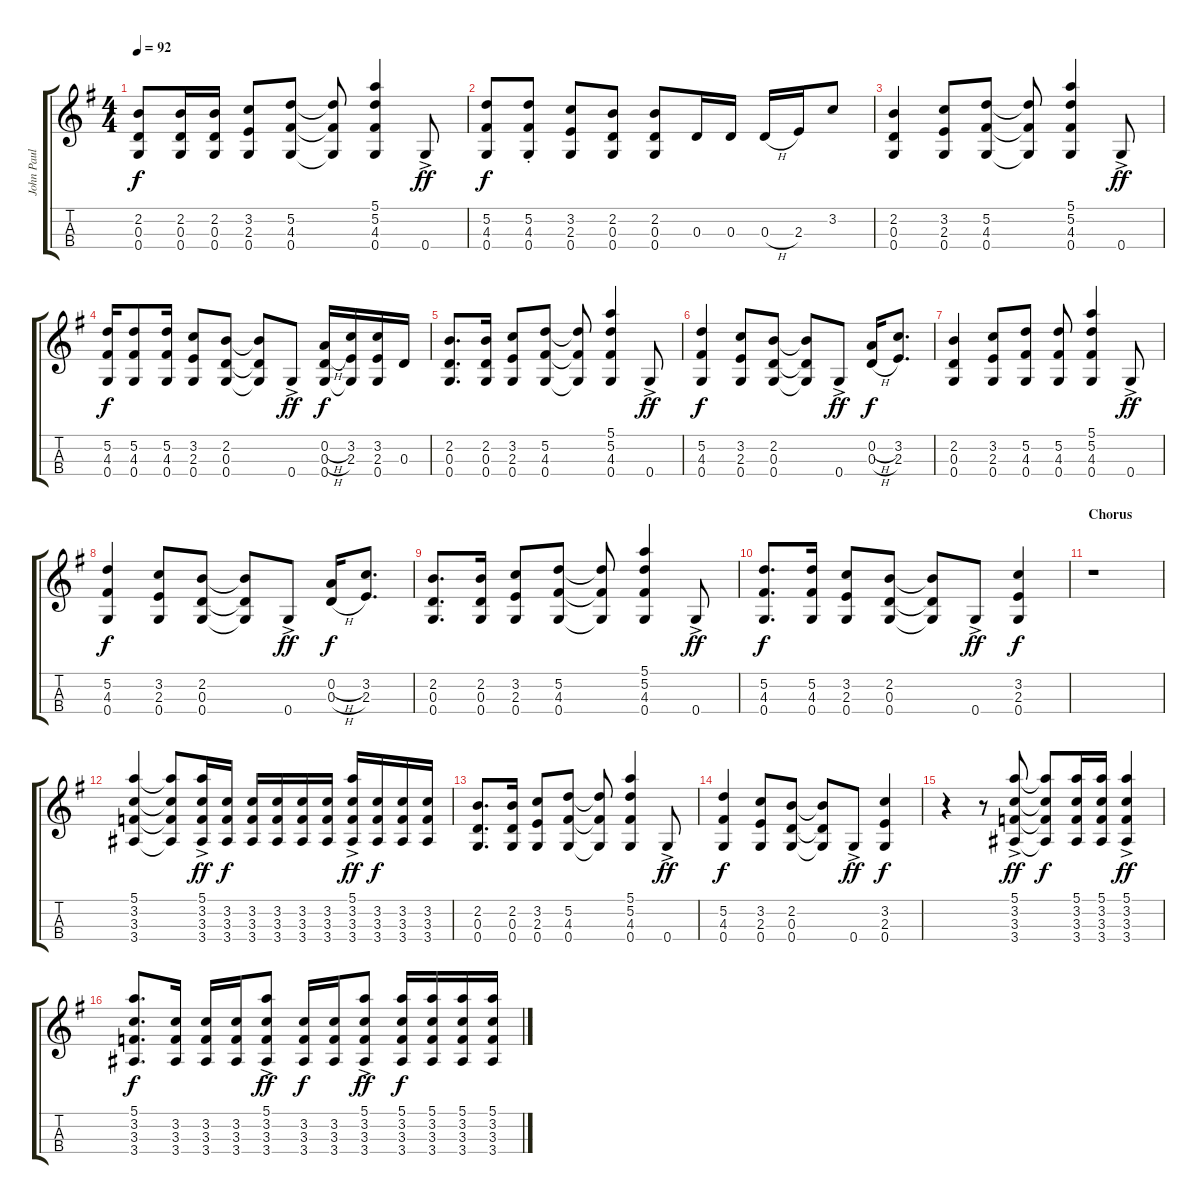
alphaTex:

\track ("John Paul Jones Mandolin" "John Paul ") {instrument banjo}
\staff {score tabs}
\tuning (E4 A3 D3 G2) {hide}
\displaytranspose 12
\ts (4 4)
\tempo 92
\clef g2
\ks g
(2.2 0.3 0.4).8{dy f} (2.2 0.3 0.4).16 (2.2 0.3 0.4).16 (3.2 2.3 0.4).8 (5.2 4.3 0.4).8 (5.2{t} 4.3{t} 0.4{t}).8 (5.1 5.2 4.3 0.4).4 0.4{ac}.8{dy ff} |
(5.2 4.3 0.4).8{dy f} (5.2{st} 4.3{st} 0.4{st}).8 (3.2 2.3 0.4).8 (2.2 0.3 0.4).8 (2.2 0.3 0.4).8 0.3.16 0.3.16 0.3{h}.16 2.3.16 3.2.8 |
(2.2 0.3 0.4).4 (3.2 2.3 0.4).8 (5.2 4.3 0.4).8 (5.2{t} 4.3{t} 0.4{t}).8 (5.1 5.2 4.3 0.4).4 0.4{ac}.8{dy ff} |
(5.2 4.3 0.4).16{dy f} (5.2 4.3 0.4).8 (5.2 4.3 0.4).16 (3.2 2.3 0.4).8 (2.2 0.3 0.4).8 (2.2{t} 0.3{t} 0.4{t}).8 0.4{ac}.8{dy ff} (0.2{h} 0.3{h} 0.4).16{dy f} (3.2 2.3 0.4{t}).16 (3.2 2.3 0.4).16 0.3.16 |
(2.2 0.3 0.4).8{d} (2.2 0.3 0.4).16 (3.2 2.3 0.4).8 (5.2 4.3 0.4).8 (5.2{t} 4.3{t} 0.4{t}).8 (5.1 5.2 4.3 0.4).4 0.4{ac}.8{dy ff} |
(5.2 4.3 0.4).4{dy f} (3.2 2.3 0.4).8 (2.2 0.3 0.4).8 (2.2{t} 0.3{t} 0.4{t}).8 0.4{ac}.8{dy ff} (0.2{h} 0.3{h}).16{dy f} (3.2 2.3).8{d} |
(2.2 0.3 0.4).4 (3.2 2.3 0.4).8 (5.2 4.3 0.4).8 (5.2 4.3 0.4).8 (5.1 5.2 4.3 0.4).4 0.4{ac}.8{dy ff} |
(5.2 4.3 0.4).4{dy f} (3.2 2.3 0.4).8 (2.2 0.3 0.4).8 (2.2{t} 0.3{t} 0.4{t}).8 0.4{ac}.8{dy ff} (0.2{h} 0.3{h}).16{dy f} (3.2 2.3).8{d} |
(2.2 0.3 0.4).8{d} (2.2 0.3 0.4).16 (3.2 2.3 0.4).8 (5.2 4.3 0.4).8 (5.2{t} 4.3{t} 0.4{t}).8 (5.1 5.2 4.3 0.4).4 0.4{ac}.8{dy ff} |
(5.2 4.3 0.4).8{d dy f} (5.2 4.3 0.4).16 (3.2 2.3 0.4).8 (2.2 0.3 0.4).8 (2.2{t} 0.3{t} 0.4{t}).8 0.4{ac}.8{dy ff} (3.2 2.3 0.4).4{dy f} |
\section ("" "Chorus")
r.1 |
(5.1 3.2 3.3 3.4).4 (5.1{t} 3.2{t} 3.3{t} 3.4{t}).8 (5.1{ac} 3.2{ac} 3.3{ac} 3.4{ac}).16{dy ff} (3.2 3.3 3.4).16{dy f} (3.2 3.3 3.4).16 (3.2 3.3 3.4).16 (3.2 3.3 3.4).16 (3.2 3.3 3.4).16 (5.1{ac} 3.2{ac} 3.3{ac} 3.4{ac}).16{dy ff} (3.2 3.3 3.4).16{dy f} (3.2 3.3 3.4).16 (3.2 3.3 3.4).16 |
(2.2 0.3 0.4).8{d} (2.2 0.3 0.4).16 (3.2 2.3 0.4).8 (5.2 4.3 0.4).8 (5.2{t} 4.3{t} 0.4{t}).8 (5.1 5.2 4.3 0.4).4 0.4{ac}.8{dy ff} |
(5.2 4.3 0.4).4{dy f} (3.2 2.3 0.4).8 (2.2 0.3 0.4).8 (2.2{t} 0.3{t} 0.4{t}).8 0.4{ac}.8{dy ff} (3.2 2.3 0.4).4{dy f} |
r.4 r.8 (5.1{ac} 3.2{ac} 3.3{ac} 3.4{ac}).8{dy ff} (5.1{t} 3.2{t} 3.3{t} 3.4{t}).8{dy f} (5.1 3.2 3.3 3.4).16 (5.1 3.2 3.3 3.4).16 (5.1{ac} 3.2{ac} 3.3{ac} 3.4{ac}).4{dy ff} |
(5.1 3.2 3.3 3.4).8{d dy f} (3.2 3.3 3.4).16 (3.2 3.3 3.4).16 (3.2 3.3 3.4).16 (5.1{ac} 3.2{ac} 3.3{ac} 3.4{ac}).8{dy ff} (3.2 3.3 3.4).16{dy f} (3.2 3.3 3.4).16 (5.1{ac} 3.2{ac} 3.3{ac} 3.4{ac}).8{dy ff} (5.1 3.2 3.3 3.4).16{dy f} (5.1 3.2 3.3 3.4).16 (5.1 3.2 3.3 3.4).16 (5.1 3.2 3.3 3.4).16
